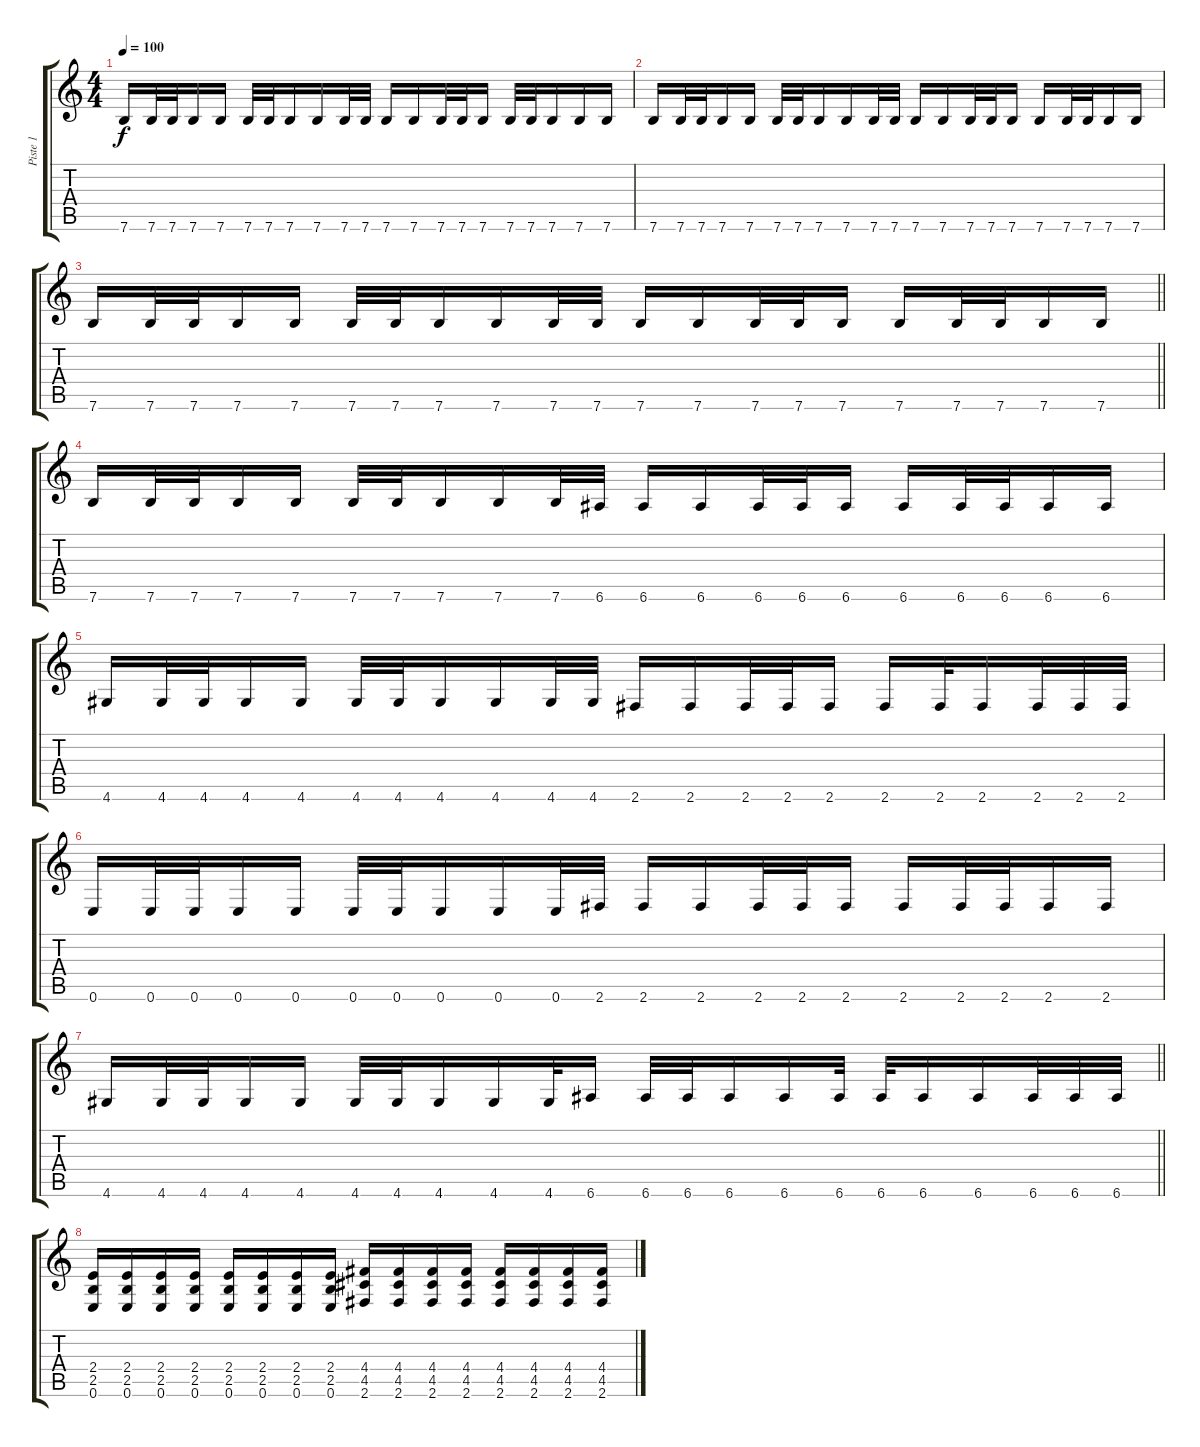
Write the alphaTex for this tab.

\track ("Piste 1" "Piste 1") {instrument electricguitarjazz}
\staff {score tabs}
\tuning (E4 B3 G3 D3 A2 E2) {hide}
\ts (4 4)
\tempo 100
\clef g2
\ks c
7.6.16{dy f} 7.6.32 7.6.32 7.6.16 7.6.16 7.6.32 7.6.32 7.6.16 7.6.16 7.6.32 7.6.32 7.6.16 7.6.16 7.6.32 7.6.32 7.6.16 7.6.32 7.6.32 7.6.16 7.6.16 7.6.16 |
7.6.16 7.6.32 7.6.32 7.6.16 7.6.16 7.6.32 7.6.32 7.6.16 7.6.16 7.6.32 7.6.32 7.6.16 7.6.16 7.6.32 7.6.32 7.6.16 7.6.16 7.6.32 7.6.32 7.6.16 7.6.16 |
\barLineRight lightlight
7.6.16 7.6.32 7.6.32 7.6.16 7.6.16 7.6.32 7.6.32 7.6.16 7.6.16 7.6.32 7.6.32 7.6.16 7.6.16 7.6.32 7.6.32 7.6.16 7.6.16 7.6.32 7.6.32 7.6.16 7.6.16 |
7.6.16 7.6.32 7.6.32 7.6.16 7.6.16 7.6.32 7.6.32 7.6.16 7.6.16 7.6.32 6.6.32 6.6.16 6.6.16 6.6.32 6.6.32 6.6.16 6.6.16 6.6.32 6.6.32 6.6.16 6.6.16 |
4.6.16 4.6.32 4.6.32 4.6.16 4.6.16 4.6.32 4.6.32 4.6.16 4.6.16 4.6.32 4.6.32 2.6.16 2.6.16 2.6.32 2.6.32 2.6.16 2.6.16 2.6.32 2.6.16 2.6.32 2.6.32 2.6.32 |
0.6.16 0.6.32 0.6.32 0.6.16 0.6.16 0.6.32 0.6.32 0.6.16 0.6.16 0.6.32 2.6.32 2.6.16 2.6.16 2.6.32 2.6.32 2.6.16 2.6.16 2.6.32 2.6.32 2.6.16 2.6.16 |
\barLineRight lightlight
4.6.16 4.6.32 4.6.32 4.6.16 4.6.16 4.6.32 4.6.32 4.6.16 4.6.16 4.6.32 6.6.16 6.6.32 6.6.32 6.6.16 6.6.16 6.6.32 6.6.32 6.6.16 6.6.16 6.6.32 6.6.32 6.6.32 |
(2.4 2.5 0.6).16{instrument distortionguitar} (2.4 2.5 0.6).16 (2.4 2.5 0.6).16 (2.4 2.5 0.6).16 (2.4 2.5 0.6).16 (2.4 2.5 0.6).16 (2.4 2.5 0.6).16 (2.4 2.5 0.6).16 (4.4 4.5 2.6).16 (4.4 4.5 2.6).16 (4.4 4.5 2.6).16 (4.4 4.5 2.6).16 (4.4 4.5 2.6).16 (4.4 4.5 2.6).16 (4.4 4.5 2.6).16 (4.4 4.5 2.6).16
